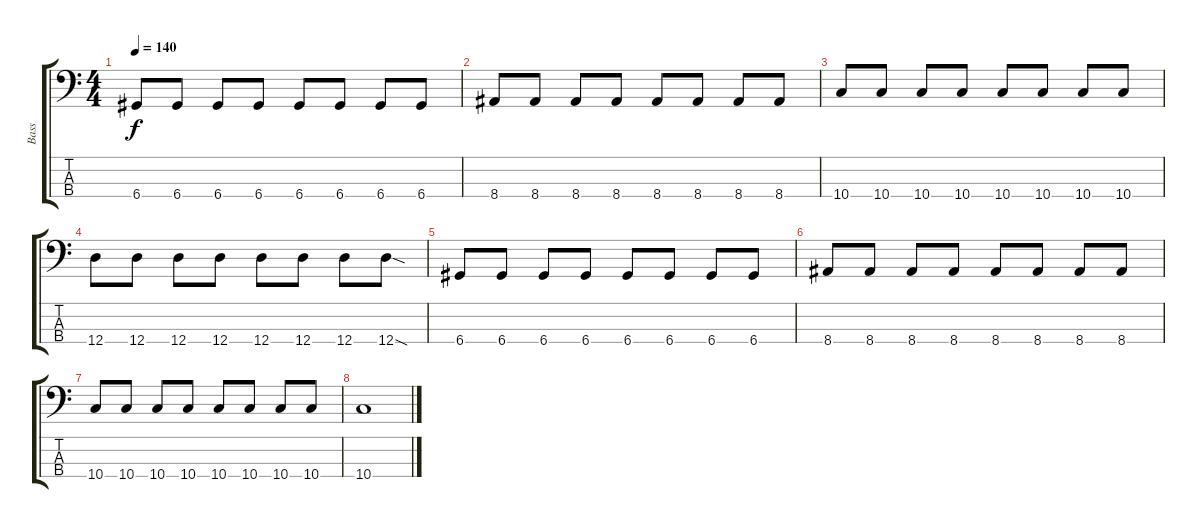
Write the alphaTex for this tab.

\track ("Bass" "Bass") {instrument electricbasspick}
\staff {score tabs}
\tuning (G2 D2 A1 D1) {hide}
\ts (4 4)
\tempo 140
\clef f4
\ks c
6.4.8{dy f} 6.4.8 6.4.8 6.4.8 6.4.8 6.4.8 6.4.8 6.4.8 |
8.4.8 8.4.8 8.4.8 8.4.8 8.4.8 8.4.8 8.4.8 8.4.8 |
10.4.8 10.4.8 10.4.8 10.4.8 10.4.8 10.4.8 10.4.8 10.4.8 |
12.4.8 12.4.8 12.4.8 12.4.8 12.4.8 12.4.8 12.4.8 12.4{sod}.8 |
6.4.8 6.4.8 6.4.8 6.4.8 6.4.8 6.4.8 6.4.8 6.4.8 |
8.4.8 8.4.8 8.4.8 8.4.8 8.4.8 8.4.8 8.4.8 8.4.8 |
10.4.8 10.4.8 10.4.8 10.4.8 10.4.8 10.4.8 10.4.8 10.4.8 |
10.4.1
